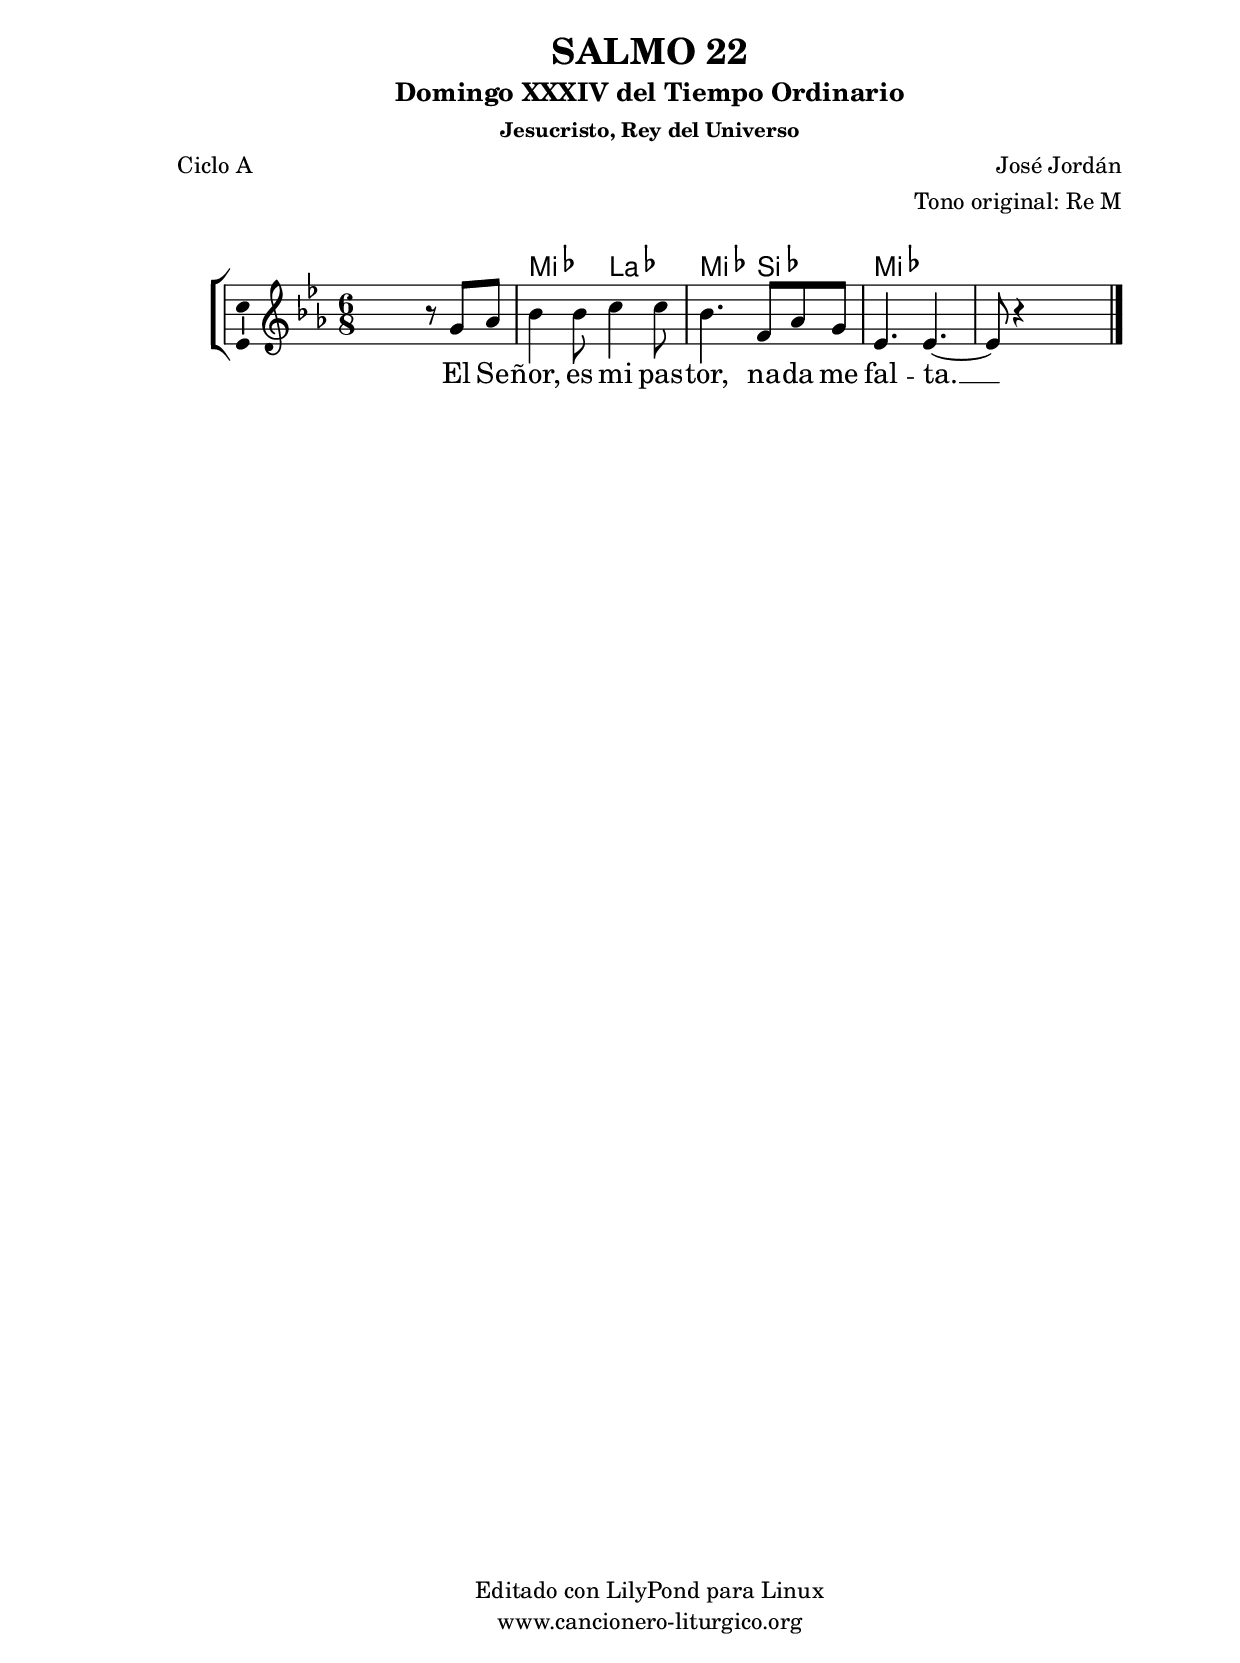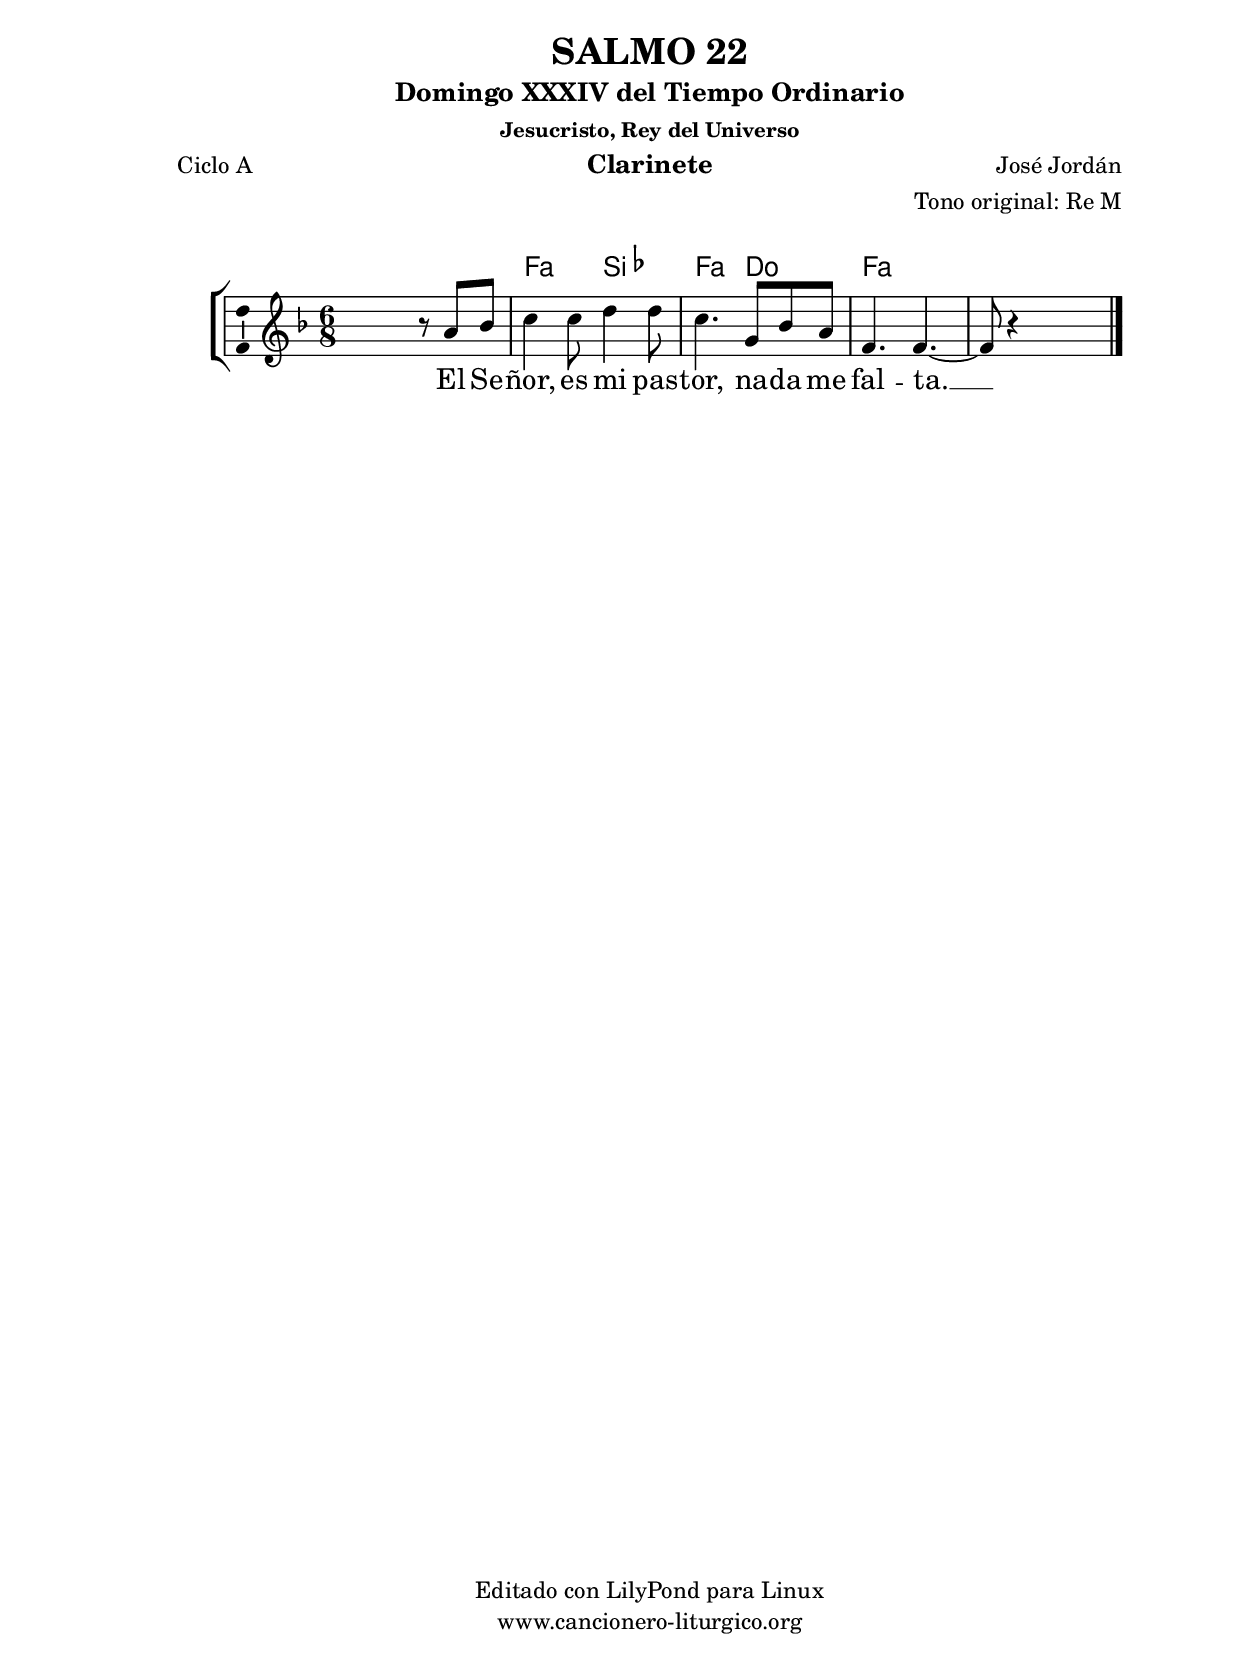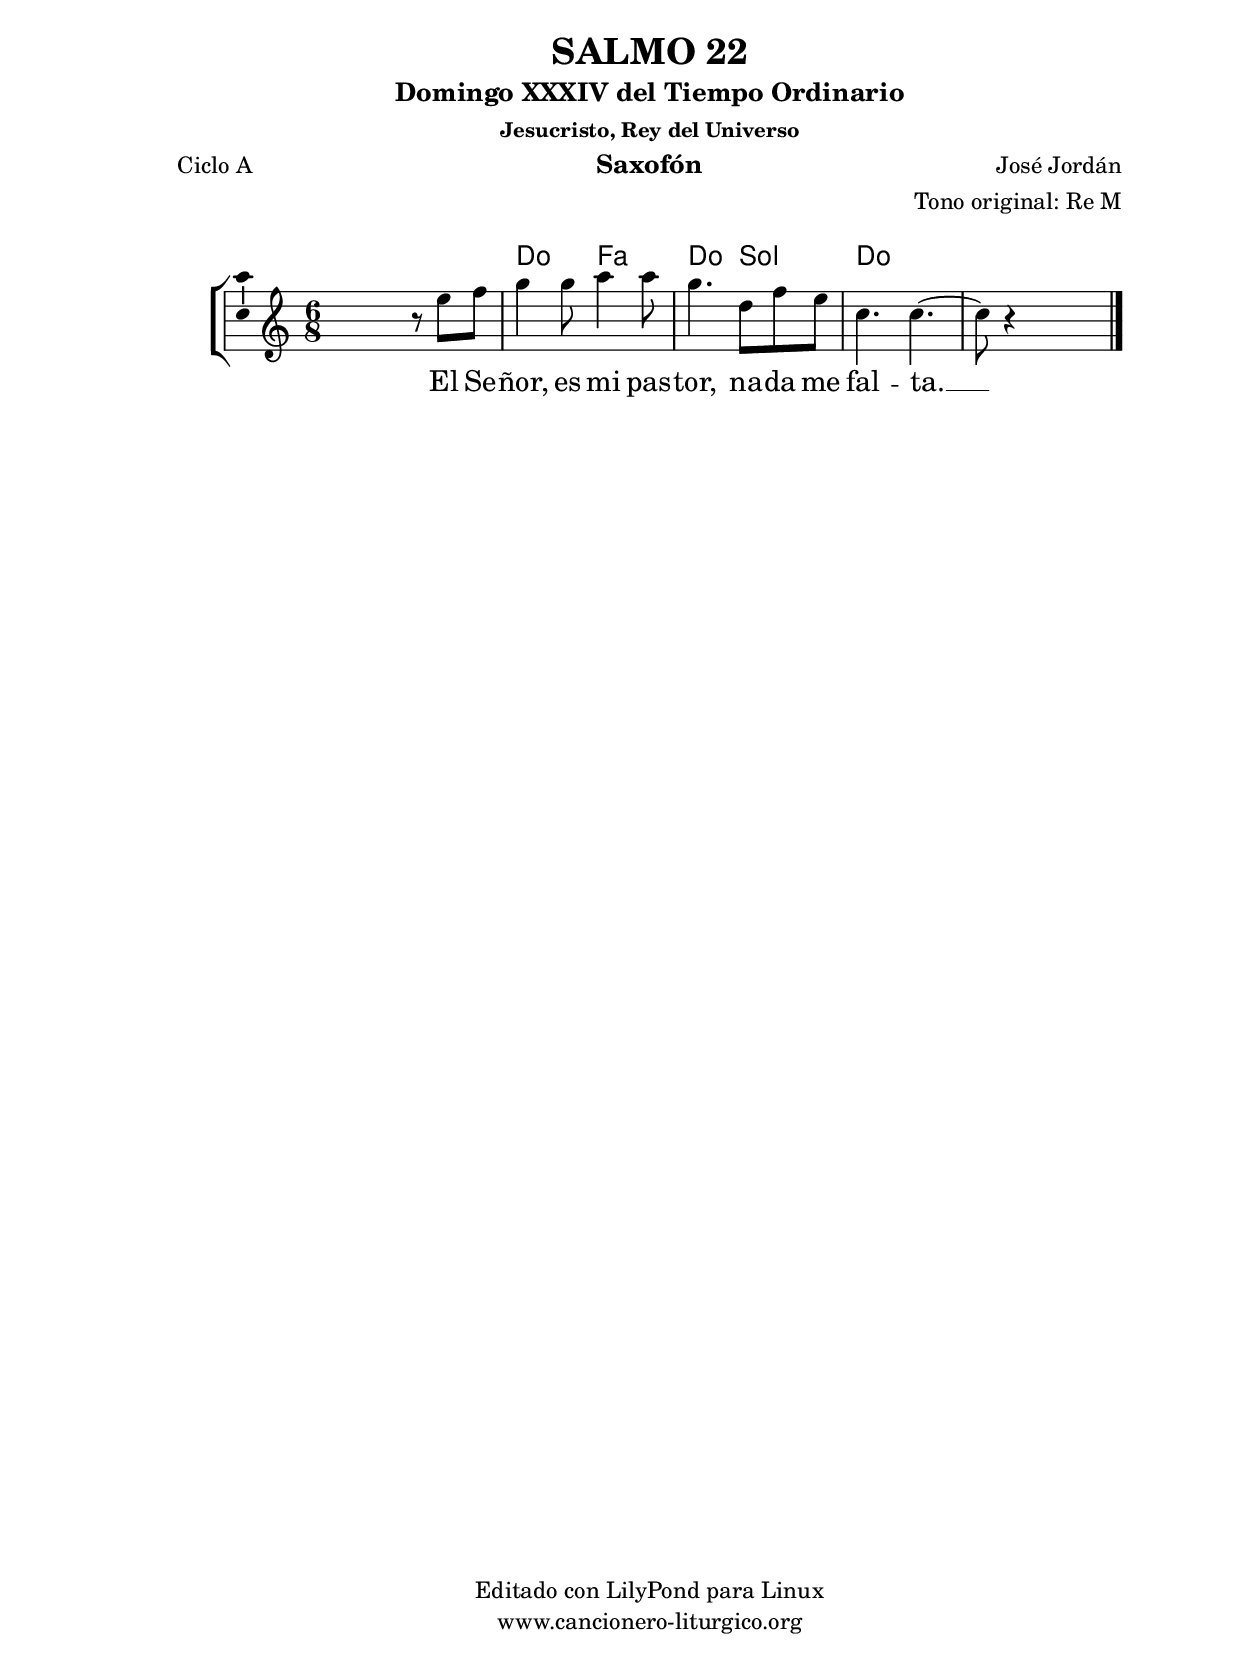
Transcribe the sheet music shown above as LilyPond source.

%
%para convertir .midi en .wav:
%timidity filename.midi -Ow -o finename.wav
%
%
%Para convertir de .wav a .mp3:
%lame -h -m j filename.wav
%
%
%para escuchar el midi:
%timidity nombrefichero.midi
%


%versión de lilypond para la que se ha escrito esta partitura:
\version "2.16.0"

	%Tamaño papel
	#(set-default-paper-size "a4")
	%Tamaño partitura
	#(set-global-staff-size 20)
	%No responde al pulsar sobre una nota
	#(ly:set-option 'point-and-click #f)

%parámetros del encabezamiento:
\header {
	title = "SALMO 22"
	subtitle = "Domingo XXXIV del Tiempo Ordinario"
	subsubtitle = "Jesucristo, Rey del Universo"
	composer = "José Jordán"
	poet = "Ciclo A"
	meter = ""
	arranger = "Tono original: Re M"
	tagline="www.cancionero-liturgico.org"
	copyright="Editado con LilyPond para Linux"
	}

%parámetros asociados al papel:
\paper  {
	oddHeaderMarkup = \markup {\fill-line { \on-the-fly #not-first-page \fromproperty #'header:title \on-the-fly #not-first-page \fromproperty #'header:composer }}
	evenHeaderMarkup = \markup {\fill-line { \fromproperty #'header:composer \fromproperty #'header:title }}
	#(set-paper-size "a4")
	print-page-number = ##f
	first-page-number = 1
	print-first-page-number = ##f
%	head-separation = 3.0 \cm
	top-margin = 2.0 \cm
	bottom-margin = 0.5\cm
%%%	bottom-margin = -1.0\cm
	left-margin = 3.0 \cm
	line-width = 16.0 \cm 
	indent = 8\mm
	interscoreline = 2.\mm
	between-system-space = 15\mm
%	para que las partituras no llenen la hoja:
	ragged-bottom = ##t
%	idem para la última hoja:
	ragged-last-bottom = ##f
%	para que las partituras llenen el ancho del papel:
	ragged-last = ##f
	after-title-space = 2.5 \cm
%page-count=1
%system-count=8

	%Flexible Vertical Spacing
%	markup-markup-spacing =
%	#'((basic-distance . 15) (minimum-distance . 15) (padding . 3))
	markup-system-spacing =
	#'((basic-distance . 15) (minimum-distance . 15) (padding . 3))
	system-system-spacing =
	#'((basic-distance . 15) (minimum-distance . 15) (padding . 3))
	score-system-spacing =
	#'((basic-distance . 15) (minimum-distance . 15) (padding . 5))
%	top-system-spacing = % header
%	#'((basic-distance . 8) (minimum-distance . 0) (padding . 3))
%	top-markup-spacing =
%	#'((basic-distance . 20) (minimum-distance . 20) (padding . 3))
	last-bottom-spacing = % footer
	#'((basic-distance . 5) (minimum-distance . 5) (padding . 3))
%	score-markup-spacing =
%	#'((basic-distance . 16) (minimum-distance . 13) (padding . 3))

	}


%parámetros que afectan a toda la partitura:
global =  {
	%clave de sol (G):
	\clef G
	%armadura:
	\transpose d ees
	\key d \major
	\tempo 4.=60
	\set Score.tempoHideNote = ##t
	}


acordes = {
	\italianChords
	\chordmode {
	\transpose d ees
{

s2.
d4. g d a d s d s

	}
	}
}

melodia = 
	\transpose d ees
{
	\relative c'{

	\time 6/8

s4. r8 fis8 g
a4 a8 b4 b8
a4. e8 g fis
d4. d~
d8 r4 s4.

	\bar "|."
	}
	}


texto = \lyricmode {
El Se -- ñor, es mi pas -- tor, na -- da me fal -- ta. __
	}


acordesStaff = \context ChordNames = acordesStaff <<
	\set chordChanges = ##t
	\acordes
	>>


vozStaff = \context Voice = vozStaff
\with {\consists "Ambitus_engraver"}
<<
%	\set Staff.instrumentName = ""
%	\set Staff.shortInstrumentName = ""
%	\set Staff.midiInstrument = #"clarinet"
%	\set Staff.midiInstrument = #"cello"
%	\set Staff.midiInstrument = #"flute"
	\set Staff.midiInstrument = #"electric guitar (jazz)"
%	\set Staff.midiInstrument = #"english horn"
%	\set Staff.midiInstrument = #"violin"
%	\set Staff.midiInstrument = #"glockenspiel"
	\set Staff.midiMinimumVolume = #0.7
	\set Staff.midiMaximumVolume = #0.9
	\global
	\melodia
	>>


textoStaff = \context Lyrics = textoStaff <<
	\lyricsto vozStaff \texto
	>>

\book {
	\score {
		\context ChoirStaff {
			\override StaffGroup.SystemStartBracket #'collapse-height = #1
			\override Score.SystemStartBar #'collapse-height = #1
			<<
			\acordesStaff
			\vozStaff
			\textoStaff
			>>
			}
		\layout {
	    		\context {
				\Lyrics
				\override LyricText #'font-size = #2
				}
	   		 \context {
				\Score
				%fontSize = #3
				\override StaffSymbol #'staff-space = #(magstep +3)
				%\override Beam #'thickness = #0.55
				%\override SpacingSpanner #'spacing-increment = #1.0
				%\override Slur #'height-limit = #1.5
				}
			}
		}
	\score {
		\unfoldRepeats
		\context ChoirStaff {
			<<
			\acordesStaff
			\vozStaff
			>>
			}
		\midi {
	  		\context {
	  			\Score
				tempoWholesPerMinute = #(ly:make-moment 70 4)
				}
			}
		}
	}

%Partitura para clarinete
#(define output-suffix "C")
\book {
	\header{
		instrument = "Clarinete"
		}
	\score {
		\context ChoirStaff {
			\override StaffGroup.SystemStartBracket #'collapse-height = #1
			\override Score.SystemStartBar #'collapse-height = #1
\transpose c d
			<<
			\acordesStaff
			\vozStaff
			\textoStaff
			>>
			}
		\layout {
	    		\context {
				\Lyrics
				\override LyricText #'font-size = #2
				}
	   		 \context {
				\Score
				%fontSize = #3
				\override StaffSymbol #'staff-space = #(magstep +3)
				%\override Beam #'thickness = #0.55
				%\override SpacingSpanner #'spacing-increment = #1.0
				%\override Slur #'height-limit = #1.5
				}
			}
		}
	}

%Partitura para saxofón
#(define output-suffix "S")
\book {
	\header{
		instrument = "Saxofón"
		}
	\score {
		\context ChoirStaff {
			\override StaffGroup.SystemStartBracket #'collapse-height = #1
			\override Score.SystemStartBar #'collapse-height = #1
\transpose c a
			<<
			\acordesStaff
			\vozStaff
			\textoStaff
			>>
			}
		\layout {
	    		\context {
				\Lyrics
				\override LyricText #'font-size = #2
				}
	   		 \context {
				\Score
				%fontSize = #3
				\override StaffSymbol #'staff-space = #(magstep +3)
				%\override Beam #'thickness = #0.55
				%\override SpacingSpanner #'spacing-increment = #1.0
				%\override Slur #'height-limit = #1.5
				}
			}
		}
	}

